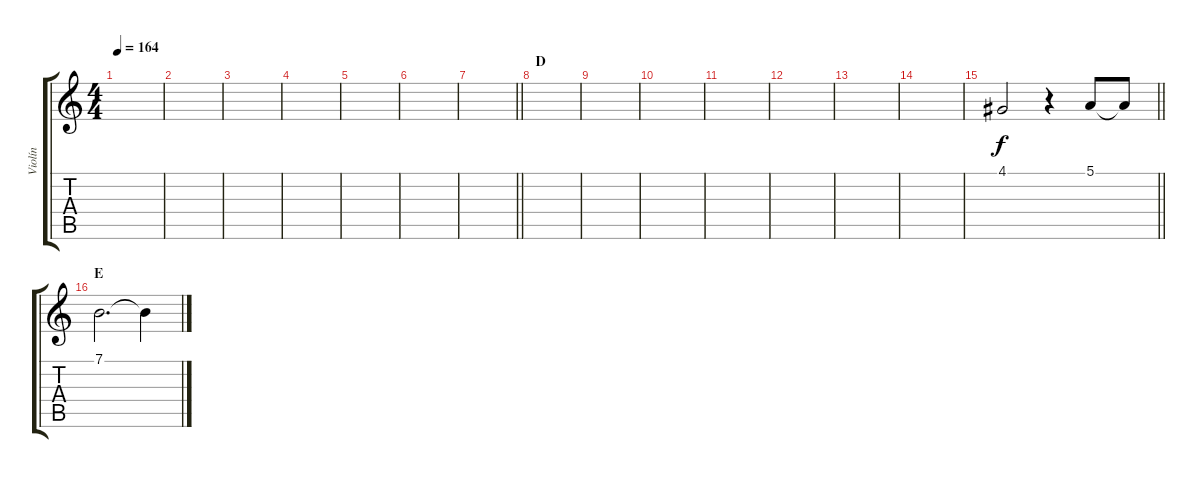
\track ("Violín" "Violín") {instrument violin}
\staff {score tabs}
\tuning (E4 B3 G3 D3 A2 E2) {hide}
\ts (4 4)
\tempo 164
\clef g2
\ks c
|
|
|
|
|
|
\barLineRight lightlight
|
\section ("" "D")
|
|
|
|
|
|
|
\barLineRight lightlight
4.1.2 r.4 5.1.8 5.1{t}.8 |
\section ("" "E")
7.1.2{d} 7.1{t}.4
